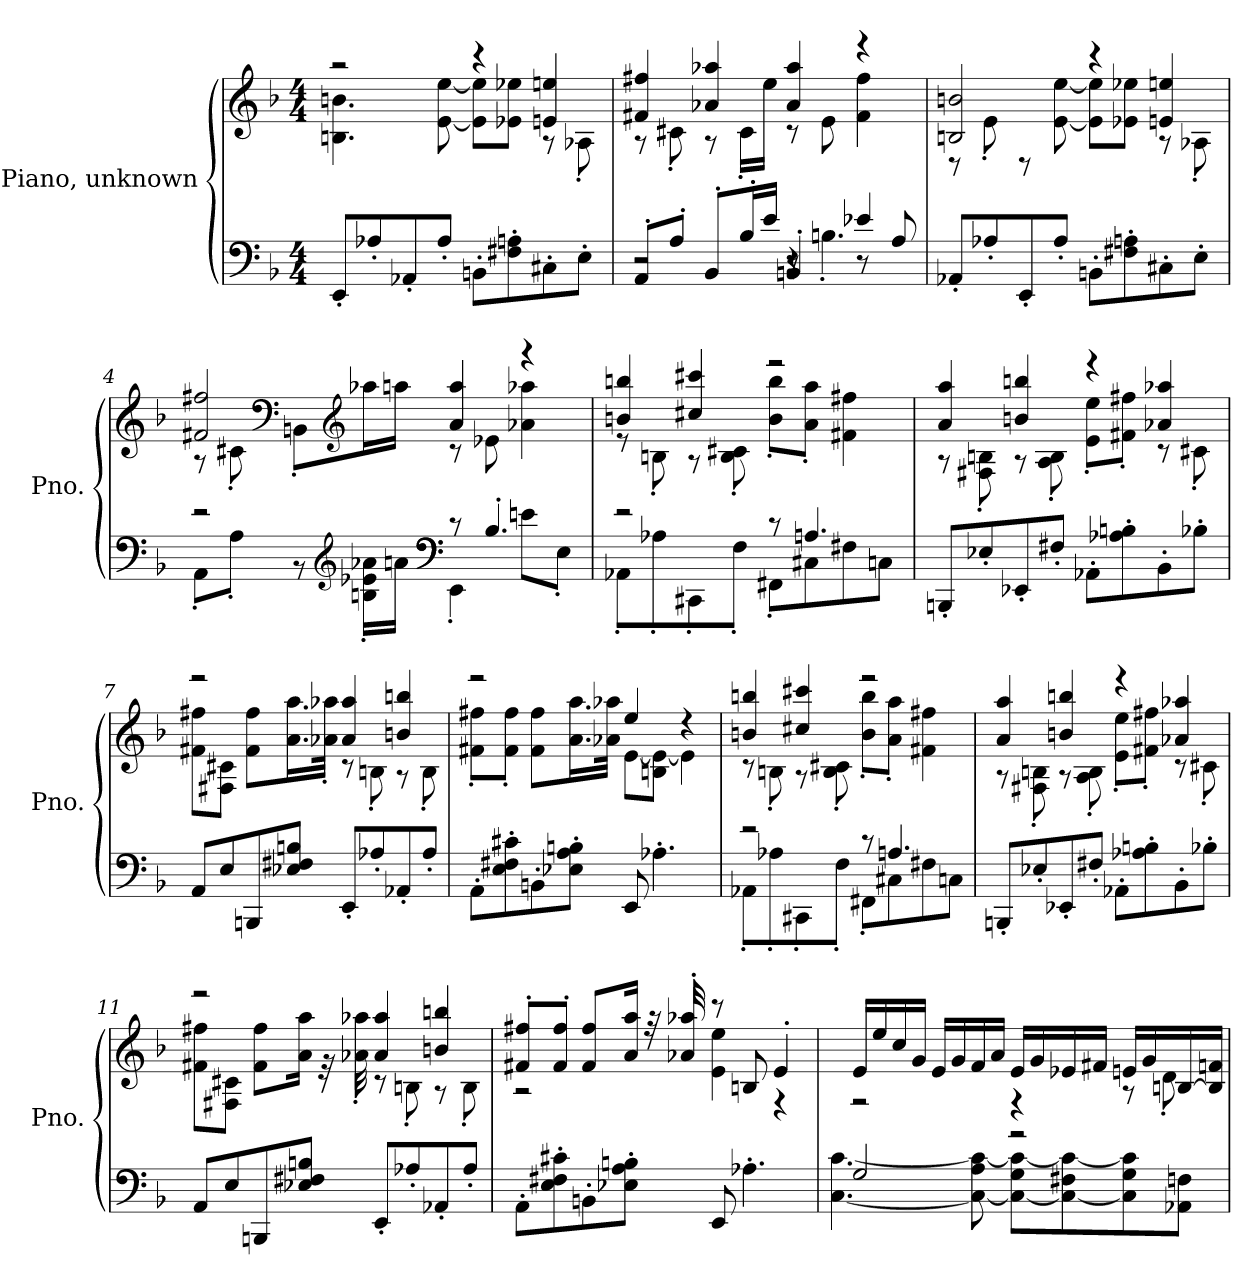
**kern	**kern
*part1	*part1
*staff2	*staff1
*I"Piano, unknown	*
*I'Pno.	*
*clefF4	*clefG2
*k[b-]	*k[b-]
*M4/4	*M4/4
*MM120	*MM120
=1	=1
*	*^
8EE'/L	2r	4.Bn\ 4.bn\
8A-X'/	.	.
8AA-X'/	.	.
8A-'/J	.	[8e\ [8ee\
8BBn'\L	4r	8e\] 8ee\]L
8F#X\' 8An\'	.	8e-X\ 8ee-X\J
8C#X'\	4en/ 4een/	8r
8E'\J	.	8A-X'\
=2	=2	=2
*^	*	*
*	*^	*	*
2r	2r	8AA'/L	4f#X/ 4ff#X/	8r
.	.	8A'/J	.	8c#X'\
.	.	8BB-'/L	4a-X/ 4aa-X/	8r
.	.	16B-'/L	.	16c#'\LL
.	.	16e/JJ	.	16ee\JJ
4r	8r	4BBn'/	4a-/ 4aa-/	8r
.	4.Bn'\	.	.	8e\
4e-X/	.	8r	4r	4f#\ 4ff#\
.	.	8A/	.	.
*v	*v	*v	*	*
=3	=3	=3
8AA-X'/L	2Bn/ 2bn/	8r
8A-X'/	.	8e'\
8EE'/	.	8r
8A-'/J	.	[8e\ [8ee\
8BBn'\L	4r	8e\] 8ee\]L
8F#X\' 8An\'	.	8e-X\ 8ee-X\J
8C#X'\	4en/ 4een/	8r
8E'\J	.	8A-X'\
!!LO:LB:g=z	!!
=4	=4	=4
*^	*	*
2r	8AA'\L	2f#X/ 2ff#X/	8r
.	8A'\J	.	8c#X'\
*	*	*clefF4	*
.	8r	.	8BBn'\L
*clefG2	*	*clefG2	*
.	16Bn\' 16e-X\' 16a-X\'LL	.	16aa-X\L
.	16an\JJ	.	16aan\JJ
*clefF4	*	*	*
8r	4EE'\	4a/ 4aa/	8r
4.B'/	.	.	8e-X\
.	8en\L	4r	4a-X\ 4aa-X\
.	8E'\J	.	.
=5	=5	=5	=5
2r	8AA-X'\L	4bn/ 4bbn/	8r
.	8A-X'\	.	8Bn'\
.	8CC#X'\	4cc#X/ 4ccc#X/	8r
.	8F'\J	.	8B\' 8c#X\'
8r	8FF#X'\L	2r	8b\' 8bb\'L
4.An/	8C#X\	.	8a\' 8aa\'J
.	8F#X\	.	4f#X\ 4ff#X\
.	8Cn\J	.	.
*v	*v	*	*
!!LO:LB:g=z	!!
=6	=6	=6
8BBBn'/L	4a/ 4aa/	8r
8E-X'/	.	8F#X\' 8Bn\'
8EE-X'/	4bn/ 4bbn/	8r
8F#X'/J	.	8A\' 8B\'
8AA-X'\L	4r	8e\' 8ee\'L
8A-X\' 8Bn\'	.	8f#X\' 8ff#X\'J
8BB-'\	4a-X/ 4aa-X/	8r
8B-X'\J	.	8c#X'\
=7	=7	=7
8AA/L	2r	8f#X\ 8ff#X\L
8E/	.	8F#X\ 8c#X\J
8BBBn/	.	8f#\ 8ff#\L
8E-X/ 8F#X/ 8Bn/J	.	16.a\ 16.aa\L
.	.	32a-X\' 32aa-X\'JJk
8EE'/L	4a-/ 4aa-/	8r
8A-X'/	.	8Bn'\
8AA-X'/	4bn/ 4bbn/	8r
8A-'/J	.	8B'\
!!LO:LB:g=z	!!
=8	=8	=8
8AA'\L	2r	8f#X\' 8ff#X\'L
8E\' 8F#X\' 8c#X\'	.	8f#\' 8ff#\'J
8BBn'\	.	8f#\ 8ff#\L
8E-X\' 8A\' 8Bn\'J	.	16.a\ 16.aa\L
.	.	32a-X\ 32aa-X\JJk
8EE/	4ee/	[8e\L
4.A-X'\	.	8Bn\ 8e\_J
.	4r	4e\]
=9	=9	=9
*^	*	*
2r	8AA-X'\L	4bn/ 4bbn/	8r
.	8A-X'\	.	8Bn'\
.	8CC#X'\	4cc#X/ 4ccc#X/	8r
.	8F'\J	.	8B\' 8c#X\'
8r	8FF#X'\L	2r	8b\' 8bb\'L
4.An/	8C#X\	.	8a\' 8aa\'J
.	8F#X\	.	4f#X\ 4ff#X\
.	8Cn\J	.	.
*v	*v	*	*
!!LO:LB:g=z	!!
=10	=10	=10
8BBBn'/L	4a/ 4aa/	8r
8E-X'/	.	8F#X\' 8Bn\'
8EE-X'/	4bn/ 4bbn/	8r
8F#X'/J	.	8A\' 8B\'
8AA-X'\L	4r	8e\' 8ee\'L
8A-X\' 8Bn\'	.	8f#X\' 8ff#X\'J
8BB-'\	4a-X/ 4aa-X/	8r
8B-X'\J	.	8c#X'\
=11	=11	=11
8AA/L	2r	8f#X\ 8ff#X\L
8E/	.	8F#X\ 8c#X\J
8BBBn/	.	8f#\ 8ff#\L
8E-X/ 8F#X/ 8Bn/J	.	16a\ 16aa\Jk
.	.	32r
.	.	32a-X\' 32aa-X\'
8EE'/L	4a-/ 4aa-/	8r
8A-X'/	.	8Bn'\
8AA-X'/	4bn/ 4bbn/	8r
8A-'/J	.	8B'\
!!LO:LB:g=z	!!
=12	=12	=12
8AA'\L	8f#X/' 8ff#X/'L	2r
8E\' 8F#X\' 8c#X\'	8f#/' 8ff#/'J	.
8BBn'\	8f#/ 8ff#/L	.
8E-X\' 8A\' 8Bn\'J	16a/ 16aa/Jk	.
.	32r	.
.	32a-X/' 32aa-X/'	.
8EE/	8r	4e\ 4ee\
4.A-X'\	8Bn/	.
.	4e'/	4r
=13	=13	=13
*^	*	*
2G/	[4.C\ [4.c\	16e/LL	2r
.	.	16ee/	.
.	.	16cc/	.
.	.	16g/JJ	.
.	.	16e/LL	.
.	.	16g/	.
.	8C\_ 8A\ 8c\_	16f/	.
.	.	16a/JJ	.
2r	8C\_ 8G\ 8c\_L	16e/LL	4r
.	.	16g/	.
.	8C\_ 8F#X\ 8c\_	16e-X/	.
.	.	16f#X/JJ	.
.	8C\] 8G\ 8c\]	16en/LL	8r
.	.	16g/	.
.	8AA-X\ 8Fn\J	[16Bn/	8d'\
.	.	16B/] 16fn/JJ	.
*v	*v	*	*
*	*v	*v
=	=
*-	*-
